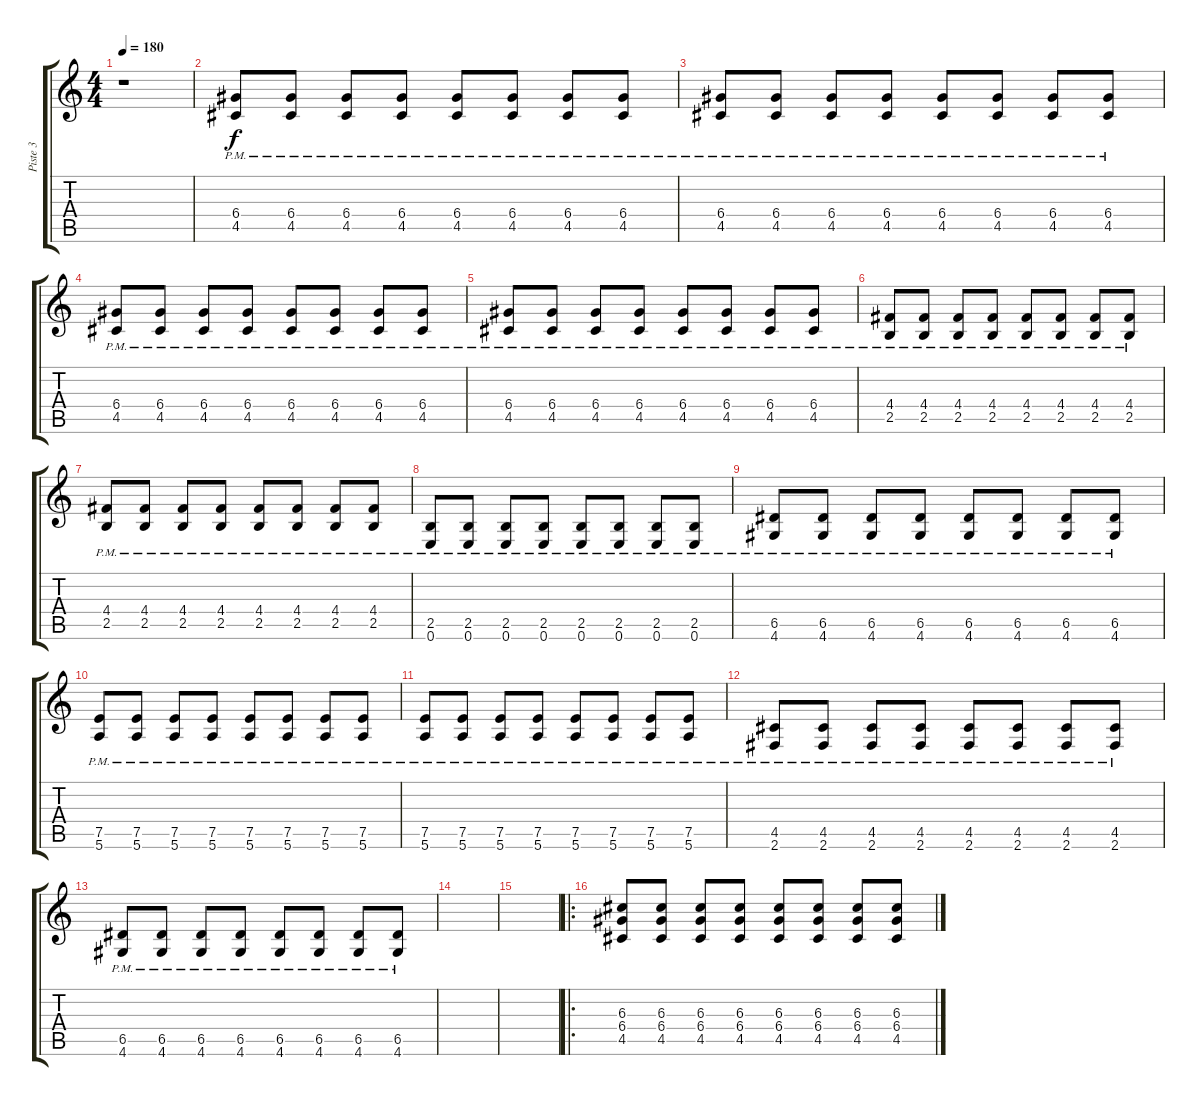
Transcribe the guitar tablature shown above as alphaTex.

\track ("Piste 3" "Piste 3") {instrument distortionguitar}
\staff {score tabs}
\tuning (E4 B3 G3 D3 A2 E2) {hide}
\ts (4 4)
\tempo 180
\clef g2
\ks c
r.1{dy f} |
(6.4{pm} 4.5{pm}).8 (6.4{pm} 4.5{pm}).8 (6.4{pm} 4.5{pm}).8 (6.4{pm} 4.5{pm}).8 (6.4{pm} 4.5{pm}).8 (6.4{pm} 4.5{pm}).8 (6.4{pm} 4.5{pm}).8 (6.4{pm} 4.5{pm}).8 |
(6.4{pm} 4.5{pm}).8 (6.4{pm} 4.5{pm}).8 (6.4{pm} 4.5{pm}).8 (6.4{pm} 4.5{pm}).8 (6.4{pm} 4.5{pm}).8 (6.4{pm} 4.5{pm}).8 (6.4{pm} 4.5{pm}).8 (6.4{pm} 4.5{pm}).8 |
(6.4{pm} 4.5{pm}).8 (6.4{pm} 4.5{pm}).8 (6.4{pm} 4.5{pm}).8 (6.4{pm} 4.5{pm}).8 (6.4{pm} 4.5{pm}).8 (6.4{pm} 4.5{pm}).8 (6.4{pm} 4.5{pm}).8 (6.4{pm} 4.5{pm}).8 |
(6.4{pm} 4.5{pm}).8 (6.4{pm} 4.5{pm}).8 (6.4{pm} 4.5{pm}).8 (6.4{pm} 4.5{pm}).8 (6.4{pm} 4.5{pm}).8 (6.4{pm} 4.5{pm}).8 (6.4{pm} 4.5{pm}).8 (6.4{pm} 4.5{pm}).8 |
(4.4{pm} 2.5{pm}).8 (4.4{pm} 2.5{pm}).8 (4.4{pm} 2.5{pm}).8 (4.4{pm} 2.5{pm}).8 (4.4{pm} 2.5{pm}).8 (4.4{pm} 2.5{pm}).8 (4.4{pm} 2.5{pm}).8 (4.4{pm} 2.5{pm}).8 |
(4.4{pm} 2.5{pm}).8 (4.4{pm} 2.5{pm}).8 (4.4{pm} 2.5{pm}).8 (4.4{pm} 2.5{pm}).8 (4.4{pm} 2.5{pm}).8 (4.4{pm} 2.5{pm}).8 (4.4{pm} 2.5{pm}).8 (4.4{pm} 2.5{pm}).8 |
(2.5{pm} 0.6{pm}).8 (2.5{pm} 0.6{pm}).8 (2.5{pm} 0.6{pm}).8 (2.5{pm} 0.6{pm}).8 (2.5{pm} 0.6{pm}).8 (2.5{pm} 0.6{pm}).8 (2.5{pm} 0.6{pm}).8 (2.5{pm} 0.6{pm}).8 |
(6.5{pm} 4.6{pm}).8 (6.5{pm} 4.6{pm}).8 (6.5{pm} 4.6{pm}).8 (6.5{pm} 4.6{pm}).8 (6.5{pm} 4.6{pm}).8 (6.5{pm} 4.6{pm}).8 (6.5{pm} 4.6{pm}).8 (6.5{pm} 4.6{pm}).8 |
(7.5{pm} 5.6{pm}).8 (7.5{pm} 5.6{pm}).8 (7.5{pm} 5.6{pm}).8 (7.5{pm} 5.6{pm}).8 (7.5{pm} 5.6{pm}).8 (7.5{pm} 5.6{pm}).8 (7.5{pm} 5.6{pm}).8 (7.5{pm} 5.6{pm}).8 |
(7.5{pm} 5.6{pm}).8 (7.5{pm} 5.6{pm}).8 (7.5{pm} 5.6{pm}).8 (7.5{pm} 5.6{pm}).8 (7.5{pm} 5.6{pm}).8 (7.5{pm} 5.6{pm}).8 (7.5{pm} 5.6{pm}).8 (7.5{pm} 5.6{pm}).8 |
(4.5{pm} 2.6{pm}).8 (4.5{pm} 2.6{pm}).8 (4.5{pm} 2.6{pm}).8 (4.5{pm} 2.6{pm}).8 (4.5{pm} 2.6{pm}).8 (4.5{pm} 2.6{pm}).8 (4.5{pm} 2.6{pm}).8 (4.5{pm} 2.6{pm}).8 |
(6.5{pm} 4.6{pm}).8 (6.5{pm} 4.6{pm}).8 (6.5{pm} 4.6{pm}).8 (6.5{pm} 4.6{pm}).8 (6.5{pm} 4.6{pm}).8 (6.5{pm} 4.6{pm}).8 (6.5{pm} 4.6{pm}).8 (6.5{pm} 4.6{pm}).8 |
|
|
\ro
(6.3 6.4 4.5).8 (6.3 6.4 4.5).8 (6.3 6.4 4.5).8 (6.3 6.4 4.5).8 (6.3 6.4 4.5).8 (6.3 6.4 4.5).8 (6.3 6.4 4.5).8 (6.3 6.4 4.5).8
